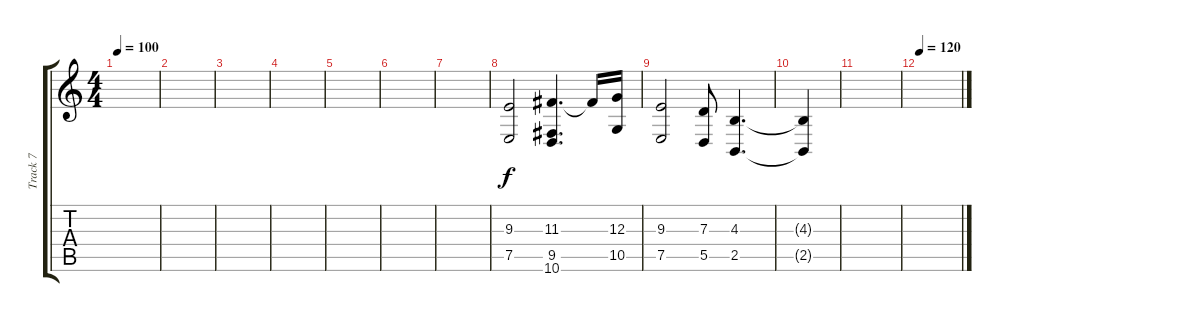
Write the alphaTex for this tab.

\track ("Track 7" "Track 7") {instrument frenchhorn}
\staff {score tabs}
\tuning (E4 B3 G3 D3 A2 E2) {hide}
\ts (4 4)
\tempo 100
\clef g2
\ks c
|
|
|
|
|
|
|
(9.3 7.5).2 (11.3 9.5 10.6).4{d} 11.3{t}.16 (12.3 10.5).16 |
(9.3 7.5).2 (7.3 5.5).8 (4.3 2.5).4{d} |
(4.3{t} 2.5{t}).4 |
|
\tempo 120
